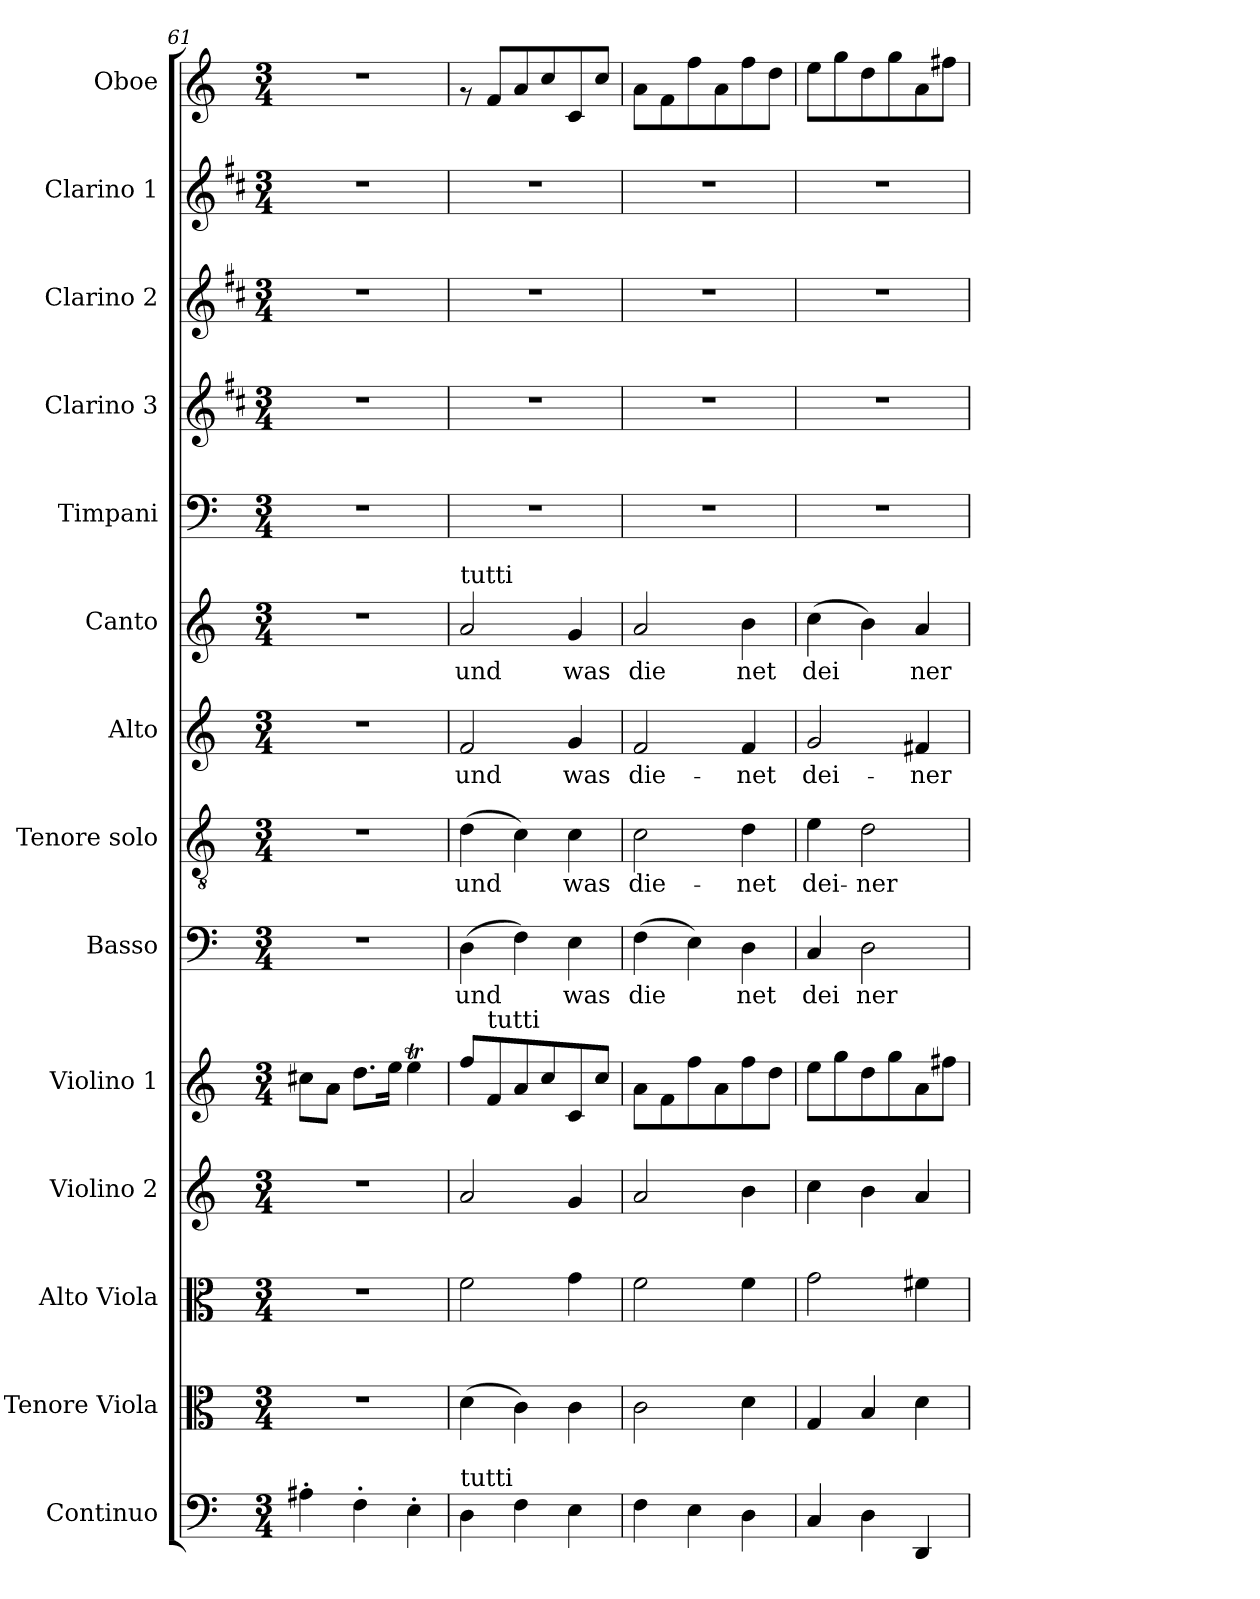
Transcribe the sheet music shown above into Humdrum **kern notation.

**kern	**kern	**kern	**kern	**kern	**kern	**text	**kern	**text	**kern	**text	**kern	**text	**kern	**kern	**kern	**kern	**kern
*part14	*part13	*part12	*part11	*part10	*part9	*part9	*part8	*part8	*part7	*part7	*part6	*part6	*part5	*part4	*part3	*part2	*part1
*staff14	*staff13	*staff12	*staff11	*staff10	*staff9	*staff9	*staff8	*staff8	*staff7	*staff7	*staff6	*staff6	*staff5	*staff4	*staff3	*staff2	*staff1
*I"Continuo	*I"Tenore Viola	*I"Alto Viola	*I"Violino 2	*I"Violino 1	*I"Basso	*	*I"Tenore solo	*	*I"Alto	*	*I"Canto	*	*I"Timpani	*I"Clarino 3	*I"Clarino 2	*I"Clarino 1	*I"Oboe
*I'Continuo	*I'Tenore Viola	*I'Alto Viola	*I'Violino 2	*I'Violino 1	*I'Basso	*	*I'Tenore	*	*I'Alto	*	*I'Canto	*	*I'Timpani	*I'Clarino 3	*I'Clarino 2	*I'Clarino 1	*I'Oboe
*clefF4	*clefC3	*clefC3	*clefG2	*clefG2	*clefF4	*	*clefGv2	*	*clefG2	*	*clefG2	*	*clefF4	*clefG2	*clefG2	*clefG2	*clefG2
*	*	*	*	*	*	*	*	*	*	*	*	*	*	*ITrd1c2	*ITrd1c2	*ITrd1c2	*
*k[]	*k[]	*k[]	*k[]	*k[]	*k[]	*	*k[]	*	*k[]	*	*k[]	*	*k[]	*k[]	*k[]	*k[]	*k[]
*C:	*C:	*C:	*C:	*C:	*C:	*	*C:	*	*C:	*	*C:	*	*C:	*C:	*C:	*C:	*C:
*M3/4	*M3/4	*M3/4	*M3/4	*M3/4	*M3/4	*	*M3/4	*	*M3/4	*	*M3/4	*	*M3/4	*M3/4	*M3/4	*M3/4	*M3/4
=61	=61	=61	=61	=61	=61	=61	=61	=61	=61	=61	=61	=61	=61	=61	=61	=61	=61
4A#'>\	2.r	2.r	2.r	8cc#X\L	2.r	.	2.r	.	2.r	.	2.r	.	2.r	2.r	2.r	2.r	2.r
.	.	.	.	8a\J	.	.	.	.	.	.	.	.	.	.	.	.	.
4F'>\	.	.	.	8.dd\L	.	.	.	.	.	.	.	.	.	.	.	.	.
.	.	.	.	16ee\J	.	.	.	.	.	.	.	.	.	.	.	.	.
4E'>\	.	.	.	4eet\	.	.	.	.	.	.	.	.	.	.	.	.	.
=62	=62	=62	=62	=62	=62	=62	=62	=62	=62	=62	=62	=62	=62	=62	=62	=62	=62
!	!	!	!	!	!	!	!	!	!	!	!LO:TX:a:t=tutti	!	!	!	!	!	!
!LO:TX:a:t=tutti	!	!	!	!	!	!	!	!	!	!	!	!	!	!	!	!	!
!	!	!	!	!	!	!LO:LY:b:cj	!	!LO:LY:b	!	!LO:LY:b:cj	!	!LO:LY:b:cj	!	!	!	!	!
4D\	(>4d\	2f\	2a/	8ff/L	(>4D\	und	(>4d\	und	2f/	und	2a/	und	2.r	2.r	2.r	2.r	8rf
!	!	!	!	!LO:TX:a:t=tutti	!	!	!	!	!	!	!	!	!	!	!	!	!
.	.	.	.	8f/	.	.	.	.	.	.	.	.	.	.	.	.	8f/L
!	!	!	!	!	!	!LO:LY:b:cj	!	!LO:LY:b	!	!	!	!	!	!	!	!	!
4F\	4c\)	.	.	8a/	4F\)	.	4c\)	.	.	.	.	.	.	.	.	.	8a/
.	.	.	.	8cc/	.	.	.	.	.	.	.	.	.	.	.	.	8cc/
!	!	!	!	!	!	!LO:LY:b:cj	!	!LO:LY:b	!	!LO:LY:b:cj	!	!LO:LY:b:cj	!	!	!	!	!
4E\	4c\	4g\	4g/	8c/	4E\	was	4c\	was	4g/	was	4g/	was	.	.	.	.	8c/
.	.	.	.	8cc/J	.	.	.	.	.	.	.	.	.	.	.	.	8cc/J
=63	=63	=63	=63	=63	=63	=63	=63	=63	=63	=63	=63	=63	=63	=63	=63	=63	=63
!	!	!	!	!	!	!LO:LY:b:cj	!	!LO:LY:b	!	!LO:LY:b:cj	!	!LO:LY:b:cj	!	!	!	!	!
4F\	2c\	2f\	2a/	8a\L	(>4F\	die	2c\	die-	2f/	die-	2a/	die	2.r	2.r	2.r	2.r	8a\L
.	.	.	.	8f\	.	.	.	.	.	.	.	.	.	.	.	.	8f\
!	!	!	!	!	!	!LO:LY:b:cj	!	!	!	!	!	!	!	!	!	!	!
4E\	.	.	.	8ff\	4E\)	.	.	.	.	.	.	.	.	.	.	.	8ff\
.	.	.	.	8a\	.	.	.	.	.	.	.	.	.	.	.	.	8a\
!	!	!	!	!	!	!LO:LY:b:cj	!	!LO:LY:b	!	!LO:LY:b:cj	!	!LO:LY:b:cj	!	!	!	!	!
4D\	4d\	4f\	4b\	8ff\	4D\	net	4d\	-net	4f/	-net	4b\	net	.	.	.	.	8ff\
.	.	.	.	8dd\J	.	.	.	.	.	.	.	.	.	.	.	.	8dd\J
=64	=64	=64	=64	=64	=64	=64	=64	=64	=64	=64	=64	=64	=64	=64	=64	=64	=64
!	!	!	!	!	!	!LO:LY:b:cj	!	!LO:LY:b	!	!LO:LY:b:cj	!	!LO:LY:b:cj	!	!	!	!	!
4C/	4G/	2g\	4cc\	8ee\L	4C/	dei	4e\	dei-	2g/	dei-	(>4cc\	dei	2.r	2.r	2.r	2.r	8ee\L
.	.	.	.	8gg\	.	.	.	.	.	.	.	.	.	.	.	.	8gg\
!	!	!	!	!	!	!LO:LY:b:cj	!	!LO:LY:b	!	!	!	!LO:LY:b:cj	!	!	!	!	!
4D\	4B/	.	4b\	8dd\	2D\	ner	2d\	-ner	.	.	4b\)	.	.	.	.	.	8dd\
.	.	.	.	8gg\	.	.	.	.	.	.	.	.	.	.	.	.	8gg\
!	!	!	!	!	!	!	!	!	!	!LO:LY:b:cj	!	!LO:LY:b:cj	!	!	!	!	!
4DD/	4d\	4f#X\	4a/	8a\	.	.	.	.	4f#X/	-ner	4a/	ner	.	.	.	.	8a\
.	.	.	.	8ff#X\J	.	.	.	.	.	.	.	.	.	.	.	.	8ff#X\J
=	=	=	=	=	=	=	=	=	=	=	=	=	=	=	=	=	=
*-	*-	*-	*-	*-	*-	*-	*-	*-	*-	*-	*-	*-	*-	*-	*-	*-	*-
